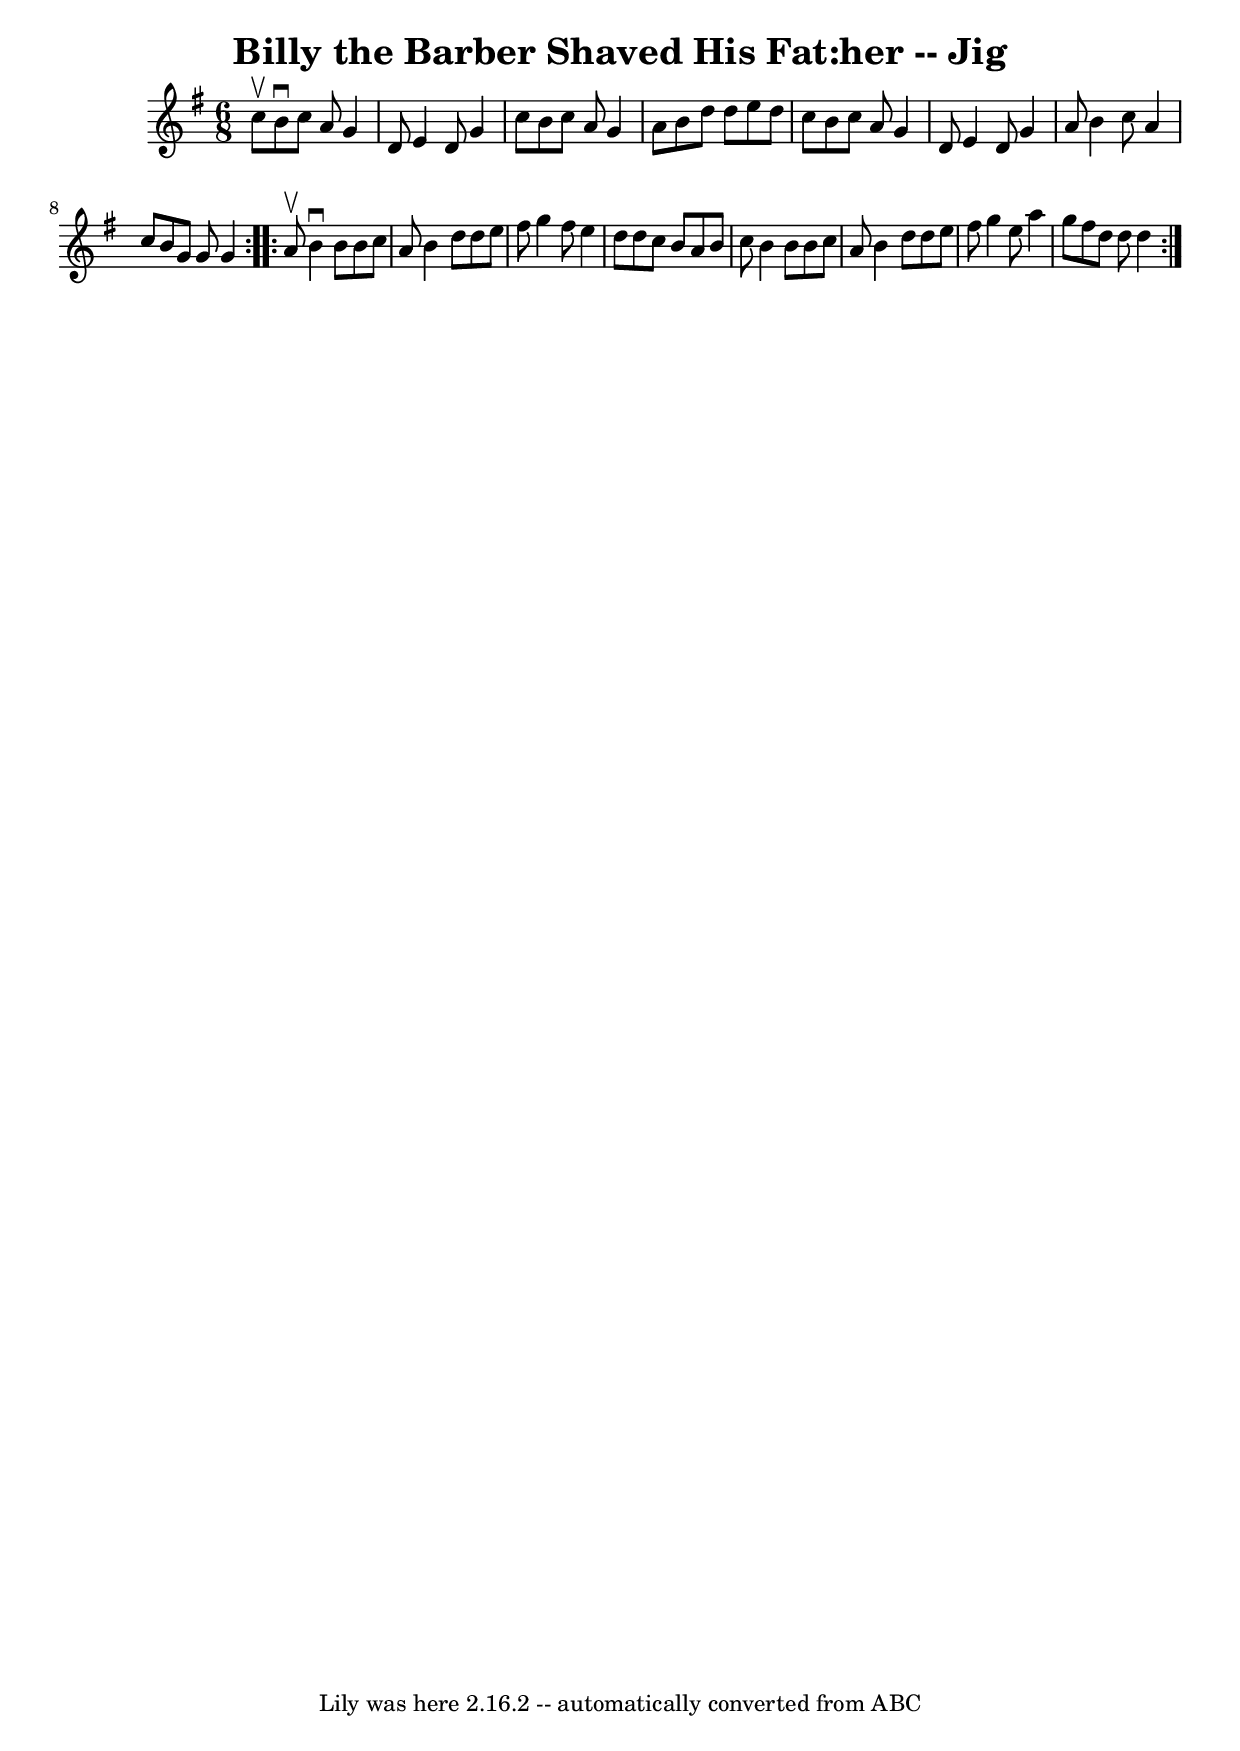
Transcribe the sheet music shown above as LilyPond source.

\version "2.16.2"
\include "Mammoth.ily"
\header {
  %% book = "Ryan's Mammoth Collection"
  crossRefNumber = "1"
  footnotes = ""
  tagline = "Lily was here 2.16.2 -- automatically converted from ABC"
  title = "Billy the Barber Shaved His Fat:her -- Jig"

}
voicedefault =  {



  \repeat volta 2 {

    \time 6/8 
    \key g \major     c''8^\upbow  |
    b'8^\downbow c''8 a'8        g'4 d'8   |
    e'4 d'8 g'4 c''8  |
    b'8 c''8         a'8 g'4 a'8   |
    b'8 d''8 d''8 e''8 d''8 c''8   |
    b'8 c''8 a'8 g'4 d'8  |
    e'4 d'8 g'4         a'8   |
    b'4 c''8 a'4 c''8  |
    b'8 g'8 g'8 g'4 
    
  } 
  \repeat volta 2 {     a'8^\upbow  |
    b'4^\downbow b'8 b'8         c''8 a'8   |
    b'4 d''8 d''8 e''8 fis''8  |
    g''4       fis''8 e''4 d''8   |
    d''8 c''8 b'8 a'8 b'8 c''8   |
    b'4 b'8 b'8 c''8 a'8  |
    b'4 d''8 d''8        e''8 fis''8   |
    g''4 e''8 a''4 g''8  |
    fis''8    
    d''8 d''8 d''4  
  }   

}

\score{
  <<

    \context Staff="default"
    {
      \voicedefault 
      
    }

  >>
  \layout {
    
  }
  \midi {
  }

}
